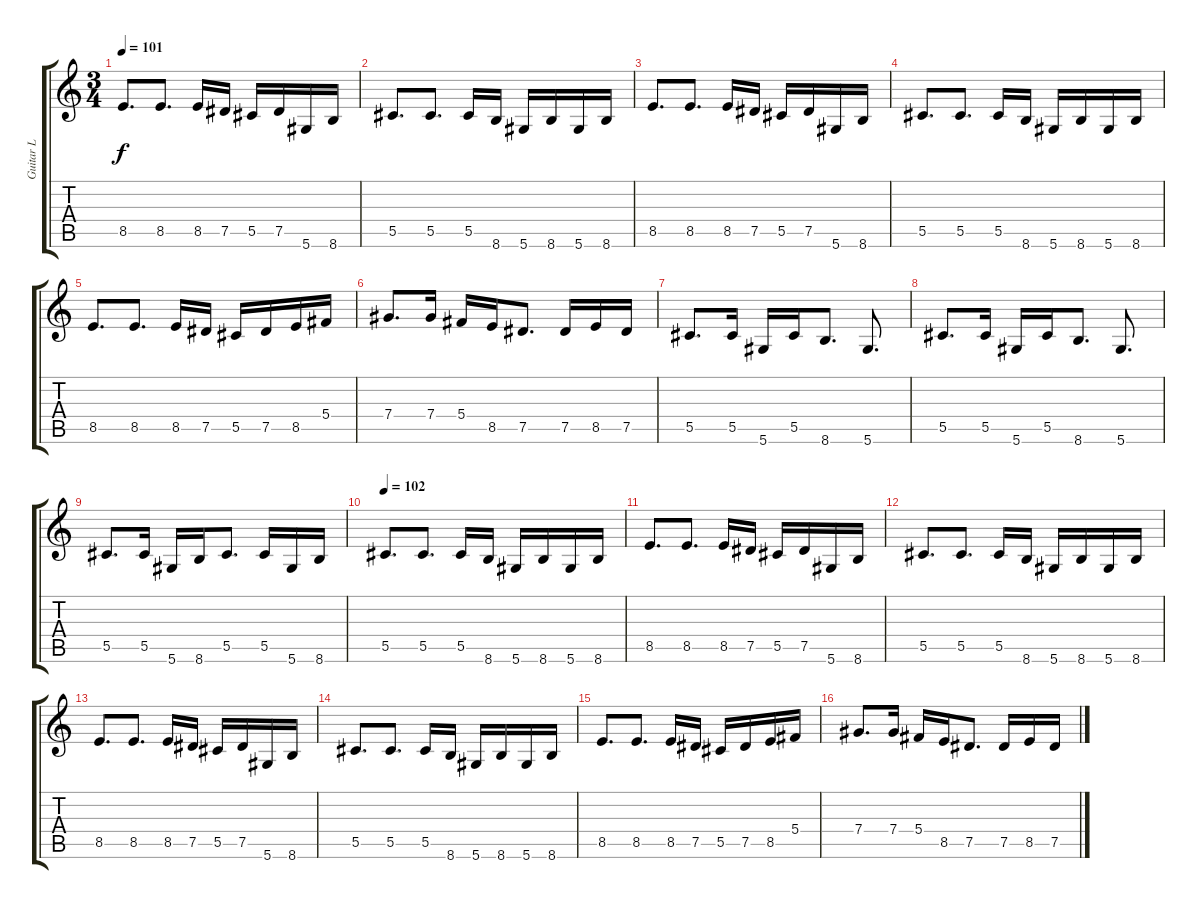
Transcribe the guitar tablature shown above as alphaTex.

\track ("Guitar L" "Guitar L") {instrument distortionguitar}
\staff {score tabs}
\tuning (Eb4 Bb3 Gb3 Db3 Ab2 Eb2) {hide}
\ts (3 4)
\tempo 101
\clef g2
\ks c
8.5.8{d dy f} 8.5.8{d} 8.5.16 7.5.16 5.5.16 7.5.16 5.6.16 8.6.16 |
5.5.8{d} 5.5.8{d} 5.5.16 8.6.16 5.6.16 8.6.16 5.6.16 8.6.16 |
8.5.8{d} 8.5.8{d} 8.5.16 7.5.16 5.5.16 7.5.16 5.6.16 8.6.16 |
5.5.8{d} 5.5.8{d} 5.5.16 8.6.16 5.6.16 8.6.16 5.6.16 8.6.16 |
8.5.8{d} 8.5.8{d} 8.5.16 7.5.16 5.5.16 7.5.16 8.5.16 5.4.16 |
7.4.8{d} 7.4.16 5.4.16 8.5.16 7.5.8{d} 7.5.16 8.5.16 7.5.16 |
5.5.8{d} 5.5.16 5.6.16 5.5.16 8.6.8{d} 5.6.8{d} |
5.5.8{d} 5.5.16 5.6.16 5.5.16 8.6.8{d} 5.6.8{d} |
5.5.8{d} 5.5.16 5.6.16 8.6.16 5.5.8{d} 5.5.16 5.6.16 8.6.16 |
\tempo 102
5.5.8{d} 5.5.8{d} 5.5.16 8.6.16 5.6.16 8.6.16 5.6.16 8.6.16 |
8.5.8{d} 8.5.8{d} 8.5.16 7.5.16 5.5.16 7.5.16 5.6.16 8.6.16 |
5.5.8{d} 5.5.8{d} 5.5.16 8.6.16 5.6.16 8.6.16 5.6.16 8.6.16 |
8.5.8{d} 8.5.8{d} 8.5.16 7.5.16 5.5.16 7.5.16 5.6.16 8.6.16 |
5.5.8{d} 5.5.8{d} 5.5.16 8.6.16 5.6.16 8.6.16 5.6.16 8.6.16 |
8.5.8{d} 8.5.8{d} 8.5.16 7.5.16 5.5.16 7.5.16 8.5.16 5.4.16 |
7.4.8{d} 7.4.16 5.4.16 8.5.16 7.5.8{d} 7.5.16 8.5.16 7.5.16
